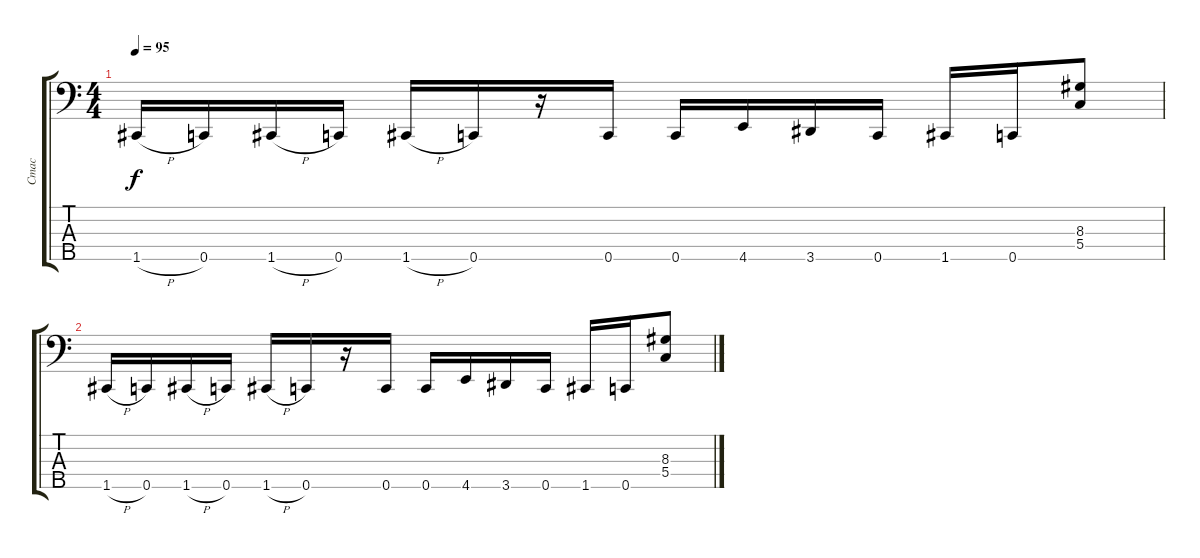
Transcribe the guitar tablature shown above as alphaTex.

\track ("Стас" "Стас") {instrument fretlessbass}
\staff {score tabs}
\tuning (Bb2 F2 C2 G1 C1) {hide}
\ts (4 4)
\tempo 95
\clef f4
\ks c
1.5{h}.16{dy f} 0.5.16 1.5{h}.16 0.5.16 1.5{h}.16 0.5.16 r.16 0.5.16 0.5.16 4.5.16 3.5.16 0.5.16 1.5.16 0.5.16 (8.3 5.4).8 |
1.5{h}.16 0.5.16 1.5{h}.16 0.5.16 1.5{h}.16 0.5.16 r.16 0.5.16 0.5.16 4.5.16 3.5.16 0.5.16 1.5.16 0.5.16 (8.3 5.4).8
